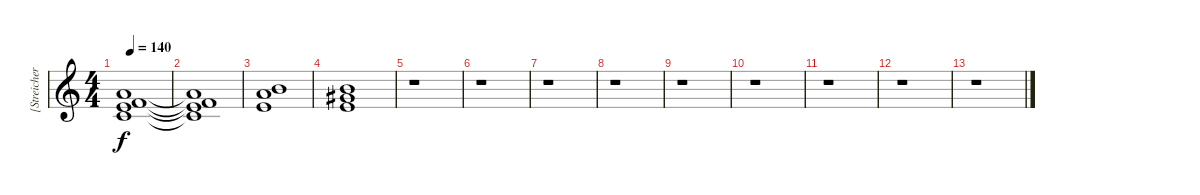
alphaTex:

\track ("[Streicher]" "[Streicher") {instrument stringensemble2}
\staff {score}
\tuning (E4 B3 G3 D3 A2 E2) {hide}
\ts (4 4)
\tempo 140
\clef g2
\ks c
(1.1 10.2 9.3 10.4).1{dy f} |
(1.1{t} 10.2{t} 9.3{t} 10.4{t}).1 |
(12.2 14.3 14.4).1 |
(12.2 13.3 14.4).1 |
r.1 |
r.1 |
r.1 |
r.1 |
r.1 |
r.1 |
r.1 |
r.1 |
r.1
